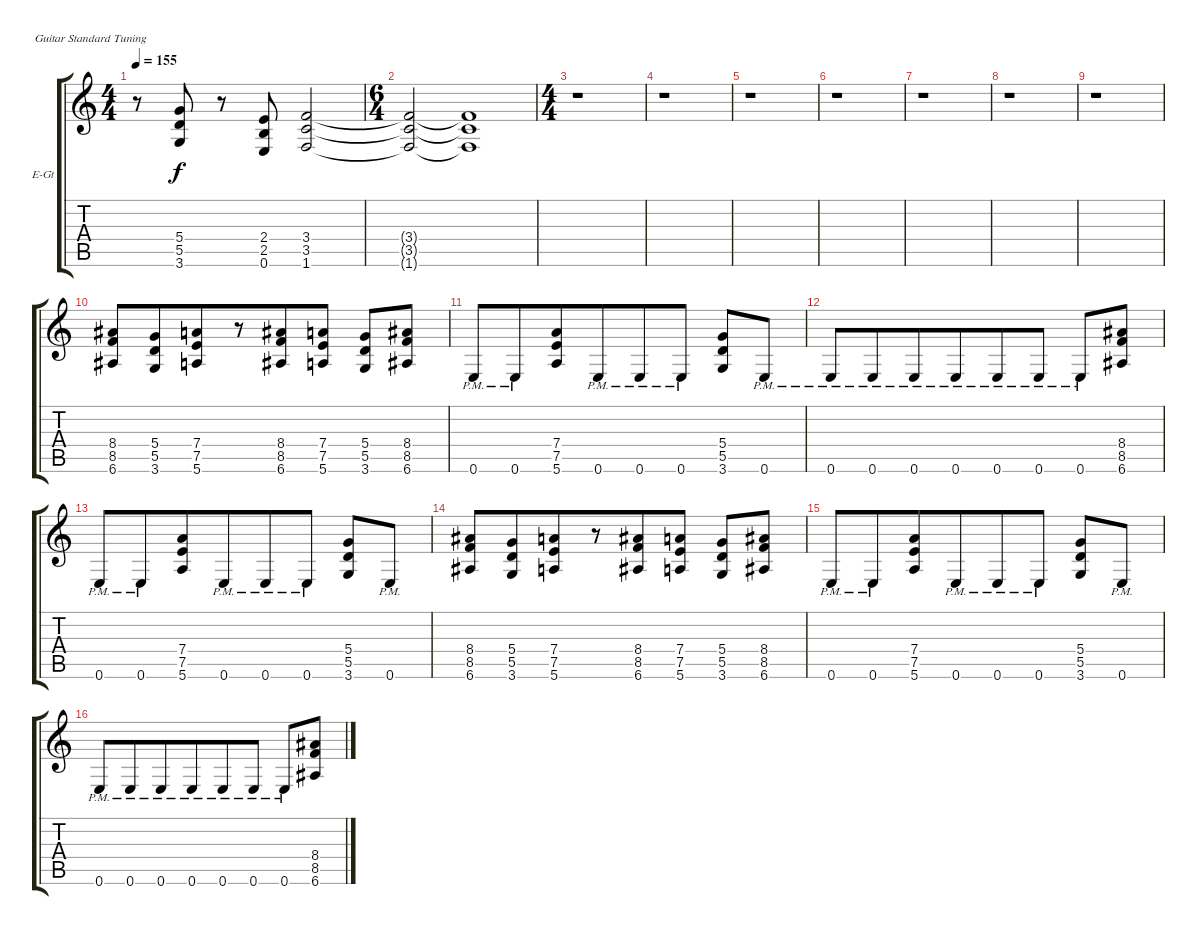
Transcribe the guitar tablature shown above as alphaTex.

\bracketExtendMode groupsimilarinstruments
\firstSystemTrackNameOrientation horizontal
\otherSystemsTrackNameOrientation horizontal
\track ("Jeff Young" "E-Gt") {instrument distortionguitar}
\staff {score tabs}
\tuning (E4 B3 G3 D3 A2 E2)
\ts (4 4)
\tempo 155
\clef g2
\ks c
r.8{dy f} (5.4 5.5 3.6).8 r.8 (2.4 2.5 0.6).8 (3.4 3.5 1.6).2 |
\ts (6 4)
\beaming (8 6 6)
(3.4{t} 3.5{t} 1.6{t}).2 (3.4{t} 3.5{t} 1.6{t}).1 |
\ts (4 4)
\beaming (8 6 6)
r.1 |
r.1 |
r.1 |
r.1 |
r.1 |
r.1 |
r.1 |
(8.4 8.5 6.6).8 (5.4 5.5 3.6).8 (7.4 7.5 5.6).8 r.8 (8.4 8.5 6.6).8 (7.4 7.5 5.6).8 (5.4 5.5 3.6).8 (8.4 8.5 6.6).8 |
0.6{pm}.8 0.6{pm}.8 (7.4 7.5 5.6).8 0.6{pm}.8 0.6{pm}.8 0.6{pm}.8 (5.4 5.5 3.6).8 0.6{pm}.8 |
0.6{pm}.8 0.6{pm}.8 0.6{pm}.8 0.6{pm}.8 0.6{pm}.8 0.6{pm}.8 0.6{pm}.8 (8.4 8.5 6.6).8 |
0.6{pm}.8 0.6{pm}.8 (7.4 7.5 5.6).8 0.6{pm}.8 0.6{pm}.8 0.6{pm}.8 (5.4 5.5 3.6).8 0.6{pm}.8 |
(8.4 8.5 6.6).8 (5.4 5.5 3.6).8 (7.4 7.5 5.6).8 r.8 (8.4 8.5 6.6).8 (7.4 7.5 5.6).8 (5.4 5.5 3.6).8 (8.4 8.5 6.6).8 |
0.6{pm}.8 0.6{pm}.8 (7.4 7.5 5.6).8 0.6{pm}.8 0.6{pm}.8 0.6{pm}.8 (5.4 5.5 3.6).8 0.6{pm}.8 |
0.6{pm}.8 0.6{pm}.8 0.6{pm}.8 0.6{pm}.8 0.6{pm}.8 0.6{pm}.8 0.6{pm}.8 (8.4 8.5 6.6).8
